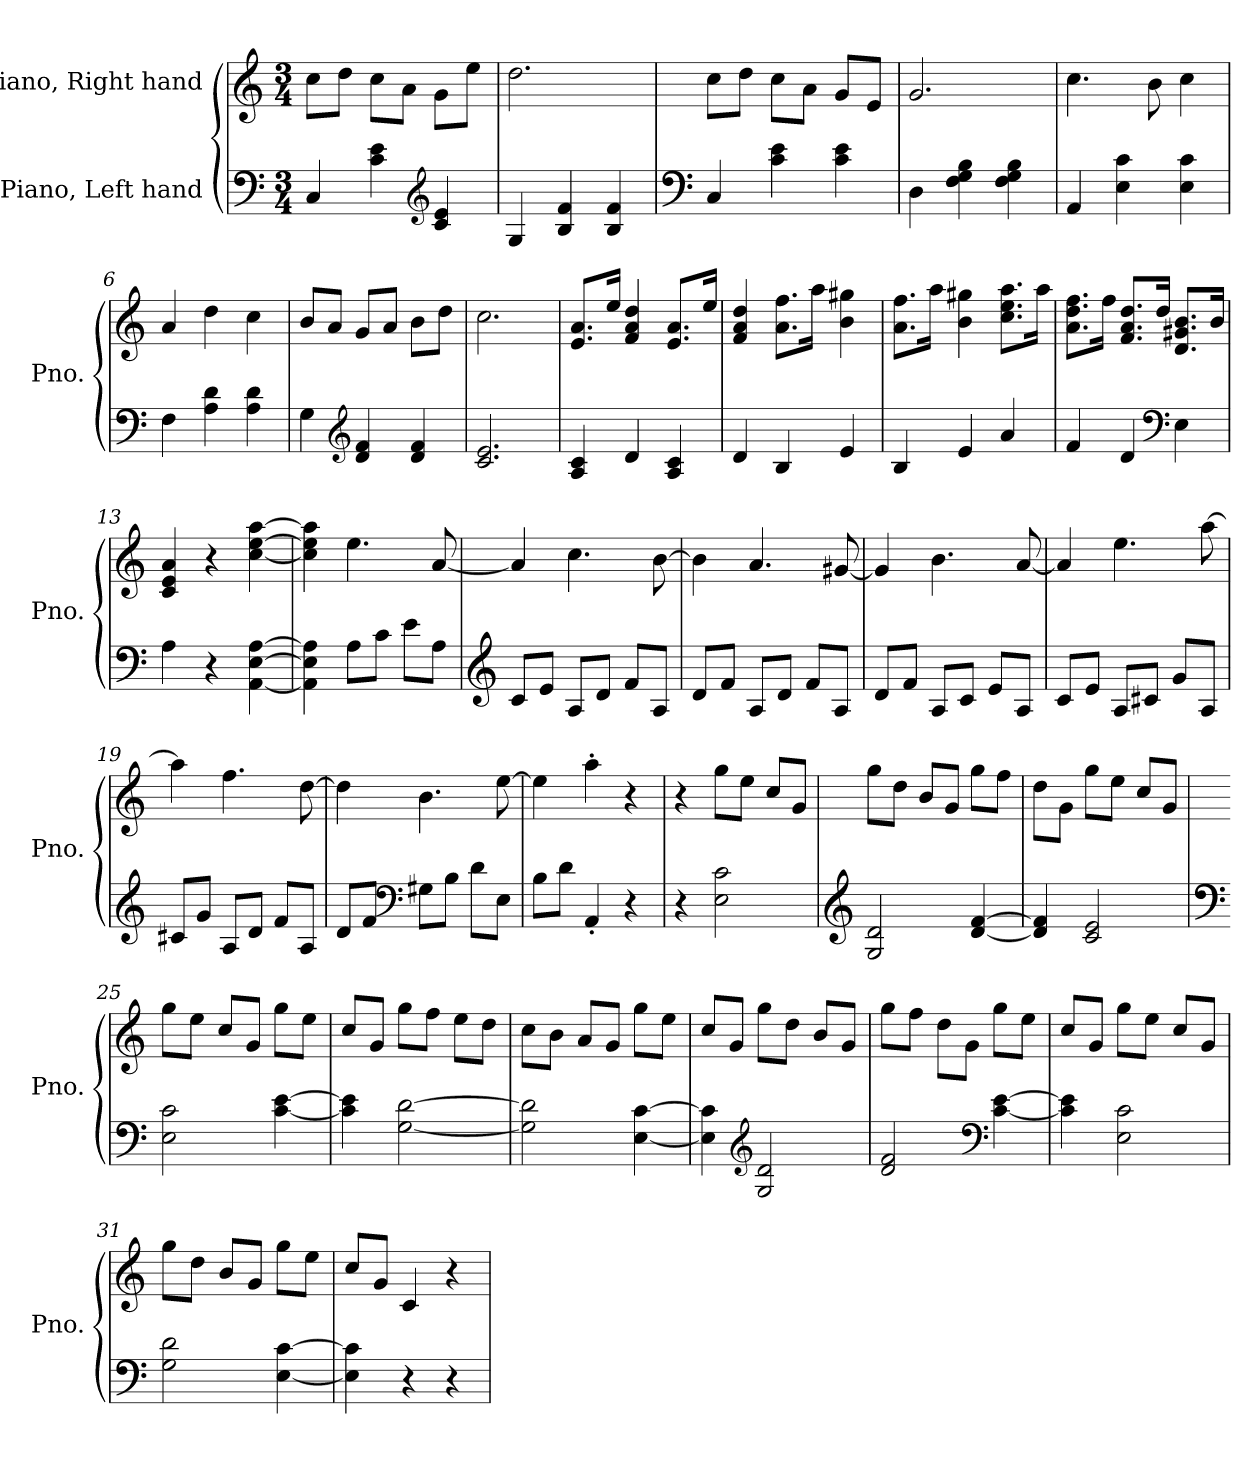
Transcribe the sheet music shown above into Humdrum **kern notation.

**kern	**kern
*part2	*part1
*staff2	*staff1
*I"Piano, Left hand	*I"Piano, Right hand
*I'Pno.	*I'Pno.
*clefF4	*clefG2
*k[]	*k[]
*M3/4	*M3/4
*MM100	*MM100
=1	=1
4C/	8cc\L
.	8dd\J
4c\ 4e\	8cc\L
.	8a\J
*clefG2	*
4c/ 4e/	8g\L
.	8ee\J
=2	=2
4G/	2.dd\
4B/ 4f/	.
4B/ 4f/	.
=3	=3
*clefF4	*
4C/	8cc\L
.	8dd\J
4c\ 4e\	8cc\L
.	8a\J
4c\ 4e\	8g/L
.	8e/J
=4	=4
4D\	2.g/
4F\ 4G\ 4B\	.
4F\ 4G\ 4B\	.
=5	=5
4AA/	4.cc\
4E\ 4c\	.
.	8b\
4E\ 4c\	4cc\
=6	=6
4F\	4a/
4A\ 4d\	4dd\
4A\ 4d\	4cc\
!!LO:LB:g=z
=7	=7
4G\	8b/L
.	8a/J
*clefG2	*
4d/ 4f/	8g/L
.	8a/J
4d/ 4f/	8b\L
.	8dd\J
=8	=8
2.c/ 2.e/	2.cc\
=9	=9
4A/ 4c/	8.e/ 8.a/L
.	16ee/Jk
4d/	4f/ 4a/ 4dd/
4A/ 4c/	8.e/ 8.a/L
.	16ee/Jk
=10	=10
4d/	4f/ 4a/ 4dd/
4B/	8.a\ 8.ff\L
.	16aa\Jk
4e/	4b\ 4gg#X\
=11	=11
4B/	8.a\ 8.ff\L
.	16aa\Jk
4e/	4b\ 4gg#X\
4a/	8.cc\ 8.ee\ 8.aa\L
.	16aa\Jk
=12	=12
4f/	8.a\ 8.dd\ 8.ff\L
.	16ff\Jk
4d/	8.f/ 8.a/ 8.dd/L
.	16dd/Jk
*clefF4	*
4E\	8.d/ 8.g#X/ 8.b/L
.	16b/Jk
=13	=13
4A\	4c/ 4e/ 4a/
4r	4r
[4AA\ [4E\ [4A\	[4cc\ [4ee\ [4aa\
!!LO:LB:g=z
=14	=14
4AA\] 4E\] 4A\]	4cc\] 4ee\] 4aa\]
8A\L	4.ee\
8c\J	.
8e\L	.
8A\J	[8a/
=15	=15
*clefG2	*
8c/L	4a/]
8e/J	.
8A/L	4.cc\
8d/J	.
8f/L	.
8A/J	[8b\
=16	=16
8d/L	4b\]
8f/J	.
8A/L	4.a/
8d/J	.
8f/L	.
8A/J	[8g#X/
=17	=17
8d/L	4g#/]
8f/J	.
8A/L	4.b\
8c/J	.
8e/L	.
8A/J	[8a/
=18	=18
8c/L	4a/]
8e/J	.
8A/L	4.ee\
8c#X/J	.
8g/L	.
8A/J	[8aa\
=19	=19
8c#X/L	4aa\]
8g/J	.
8A/L	4.ff\
8d/J	.
8f/L	.
8A/J	[8dd\
!!LO:LB:g=z
=20	=20
8d/L	4dd\]
8f/J	.
*clefF4	*
8G#X\L	4.b\
8B\J	.
8d\L	.
8E\J	[8ee\
=21	=21
8B\L	4ee\]
8d\J	.
4AA'/	4aa'\
4r	4r
=22	=22
4r	4r
2E\ 2c\	8gg\L
.	8ee\J
.	8cc/L
.	8g/J
=23	=23
*clefG2	*
2G/ 2d/	8gg\L
.	8dd\J
.	8b/L
.	8g/J
[4d/ [4f/	8gg\L
.	8ff\J
=24	=24
4d/] 4f/]	8dd\L
.	8g\J
2c/ 2e/	8gg\L
.	8ee\J
.	8cc/L
.	8g/J
=25	=25
*clefF4	*
2E\ 2c\	8gg\L
.	8ee\J
.	8cc/L
.	8g/J
[4c\ [4e\	8gg\L
.	8ee\J
!!LO:LB:g=z
=26	=26
4c\] 4e\]	8cc/L
.	8g/J
[2G\ [2d\	8gg\L
.	8ff\J
.	8ee\L
.	8dd\J
=27	=27
2G\] 2d\]	8cc\L
.	8b\J
.	8a/L
.	8g/J
[4E\ [4c\	8gg\L
.	8ee\J
=28	=28
4E\] 4c\]	8cc/L
.	8g/J
*clefG2	*
2G/ 2d/	8gg\L
.	8dd\J
.	8b/L
.	8g/J
=29	=29
2d/ 2f/	8gg\L
.	8ff\J
.	8dd\L
.	8g\J
*clefF4	*
[4c\ [4e\	8gg\L
.	8ee\J
=30	=30
4c\] 4e\]	8cc/L
.	8g/J
2E\ 2c\	8gg\L
.	8ee\J
.	8cc/L
.	8g/J
=31	=31
2G\ 2d\	8gg\L
.	8dd\J
.	8b/L
.	8g/J
[4E\ [4c\	8gg\L
.	8ee\J
!!LO:LB:g=z
=32	=32
4E\] 4c\]	8cc/L
.	8g/J
4r	4c/
4r	4r
=	=
*-	*-
